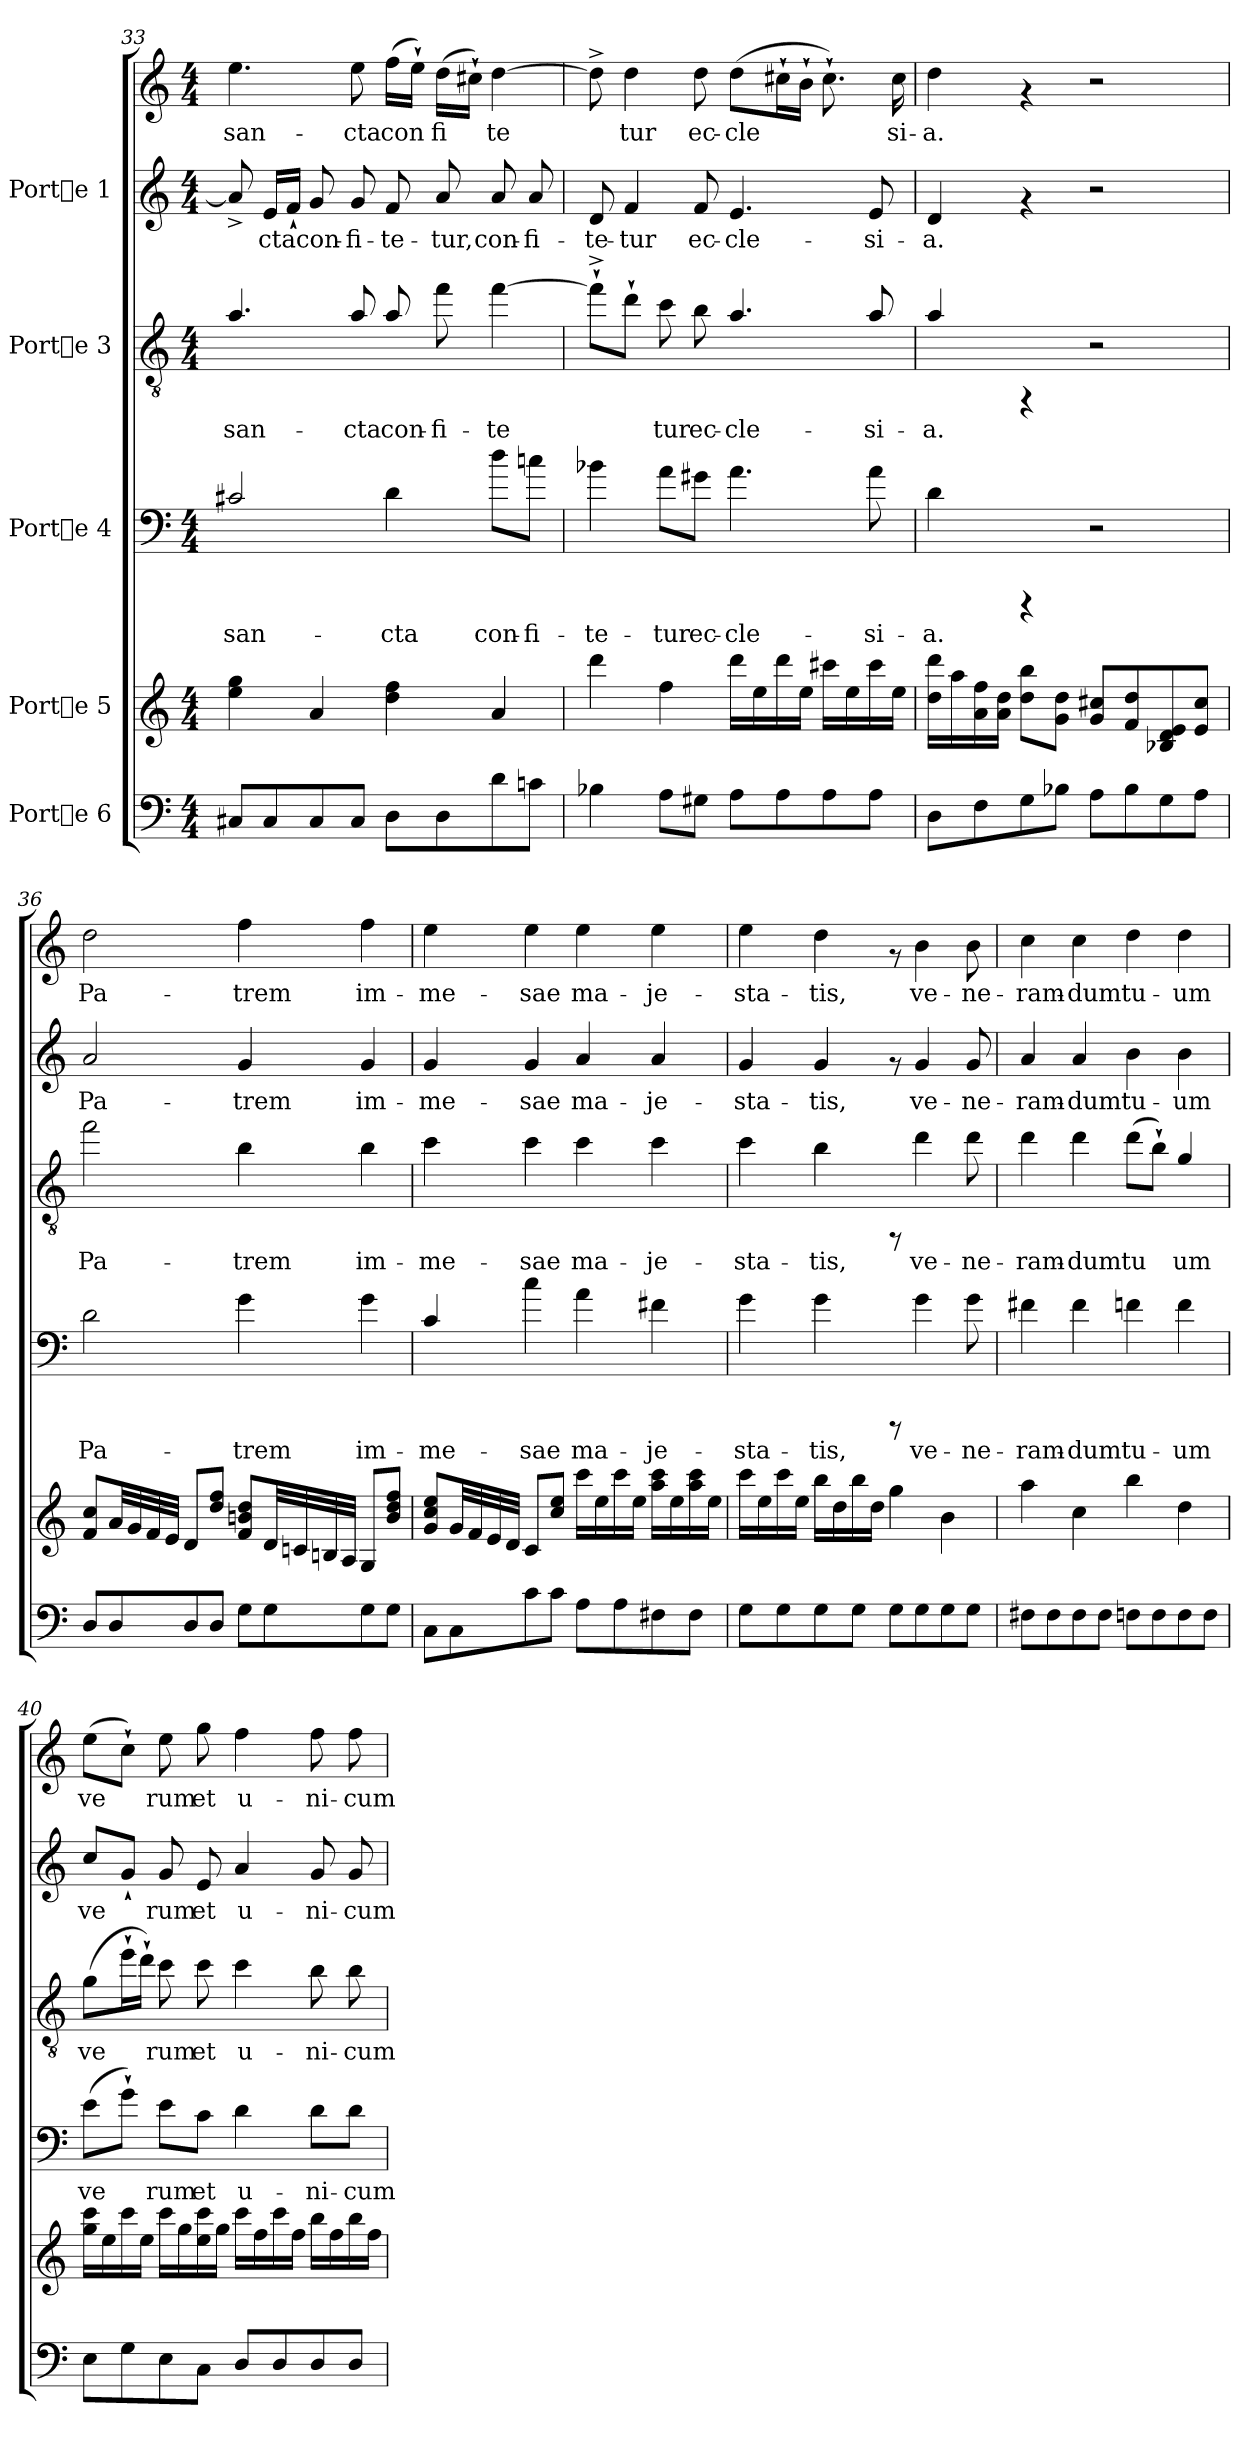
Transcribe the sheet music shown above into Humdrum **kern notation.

**kern	**kern	**kern	**text	**kern	**text	**kern	**text	**kern	**text
*part5	*part4	*part3	*part3	*part2	*part2	*part1	*part1	*part1	*part1
*staff6	*staff5	*staff4	*staff4	*staff3	*staff3	*staff2	*staff2	*staff1	*staff1
*I"Porte 6	*I"Porte 5	*I"Porte 4	*	*I"Porte 3	*	*I"Porte 1	*	*	*
!!LO:PB:g=z
*clefF4	*clefG2	*clefF4	*	*clefGv2	*	*clefG2	*	*clefG2	*
*	*	*ITrd7c12	*	*ITrd7c12	*	*	*	*	*
*M4/4	*M4/4	*M4/4	*	*M4/4	*	*M4/4	*	*M4/4	*
=33	=33	=33	=33	=33	=33	=33	=33	=33	=33
!	!	!	!LO:LY:b	!	!LO:LY:b	!	!LO:LY:b	!	!LO:LY:b
8C#X/L	4gg\ 4ee\	2C#X/	san-	4.A/	san-	8a^</]	-	4.ee\	-san-
!	!	!	!	!	!	!	!LO:LY:b	!	!
8C#/	.	.	.	.	.	16e/L	cta	.	.
!	!	!	!	!	!	!	!LO:LY:b	!	!
.	.	.	.	.	.	16f`</J	.	.	.
!	!	!	!	!	!	!	!LO:LY:b	!	!
8C#/	4a/	.	.	.	.	8g/	con-	.	.
!	!	!	!	!	!LO:LY:b	!	!LO:LY:b	!	!LO:LY:b
8C#/J	.	.	.	8A/	-cta	8g/	-fi-	8ee\	-cta
!	!	!	!LO:LY:b	!	!LO:LY:b	!	!LO:LY:b	!	!LO:LY:b
8D\L	4ff\ 4dd\	4D\	-cta	8A/	con-	8f/	-te-	(>16ff\L	con-
!	!	!	!	!	!	!	!	!	!LO:LY:b
.	.	.	.	.	.	.	.	16ee`>\J)	-
!	!	!	!	!	!LO:LY:b	!	!LO:LY:b	!	!LO:LY:b
8D\	.	.	.	8f\	-fi-	8a/	-tur,	(>16dd\L	fi-
!	!	!	!	!	!	!	!	!	!LO:LY:b
.	.	.	.	.	.	.	.	16cc#X`>\J)	-
!	!	!	!LO:LY:b	!	!LO:LY:b	!	!LO:LY:b	!	!LO:LY:b
8d\	4a/	8d\L	con-	[>4f\	-te-	8a/	con-	[>4dd\	te-
!	!	!	!LO:LY:b	!	!	!	!LO:LY:b	!	!
8cn\J	.	8cn\J	-fi-	.	.	8a/	-fi-	.	.
=34	=34	=34	=34	=34	=34	=34	=34	=34	=34
!	!	!	!LO:LY:b	!	!LO:LY:b	!	!LO:LY:b	!	!LO:LY:b
4B-X\	4ddd\	4B-X\	-te-	8f^>`>\L]	-	8d/	-te-	8dd^>\]	-
!	!	!	!	!	!LO:LY:b	!	!LO:LY:b	!	!LO:LY:b
.	.	.	.	8d`>\J	.	4f/	-tur	4dd\	tur
!	!	!	!LO:LY:b	!	!LO:LY:b	!	!	!	!
8A\L	4ff\	8A\L	-tur	8c\	tur	.	.	.	.
!	!	!	!LO:LY:b	!	!LO:LY:b	!	!LO:LY:b	!	!LO:LY:b
8G#X\J	.	8G#X\J	ec-	8B\	ec-	8f/	ec-	8dd\	ec-
!	!	!	!LO:LY:b	!	!LO:LY:b	!	!LO:LY:b	!	!LO:LY:b
8A\L	16ddd\L	4.A\	-cle-	4.A/	-cle-	4.e/	-cle-	(>8dd\L	-cle-
.	16ee\	.	.	.	.	.	.	.	.
!	!	!	!	!	!	!	!	!	!LO:LY:b
8A\	16ddd\	.	.	.	.	.	.	16cc#X`>\	-
!	!	!	!	!	!	!	!	!	!LO:LY:b
.	16ee\J	.	.	.	.	.	.	16b`>\J	.
!	!	!	!	!	!	!	!	!	!LO:LY:b
8A\	16ccc#X\L	.	.	.	.	.	.	8.cc#`>\)	.
.	16ee\	.	.	.	.	.	.	.	.
!	!	!	!LO:LY:b	!	!LO:LY:b	!	!LO:LY:b	!	!
8A\J	16ccc#\	8A\	-si-	8A/	-si-	8e/	-si-	.	.
!	!	!	!	!	!	!	!	!	!LO:LY:b
.	16ee\J	.	.	.	.	.	.	16cc#\	si-
=35	=35	=35	=35	=35	=35	=35	=35	=35	=35
!	!	!	!LO:LY:b	!	!LO:LY:b	!	!LO:LY:b	!	!LO:LY:b
8D\L	16ddd\ 16dd\L	4D\	-a.	4A/	-a.	4d/	a.	4dd\	-a.
.	16aa\	.	.	.	.	.	.	.	.
8F\	16ff\ 16a\	.	.	.	.	.	.	.	.
.	16dd\ 16a\J	.	.	.	.	.	.	.	.
8G\	8bb\ 8dd\L	4rCCC	.	4rFF	.	4rf	.	4rf	.
8B-X\J	8dd\ 8g\J	.	.	.	.	.	.	.	.
8A\L	8cc#X/ 8g/L	2r	.	2r	.	2r	.	2r	.
8B-\	8dd/ 8f/	.	.	.	.	.	.	.	.
8G\	8e/ 8d/ 8B-X/	.	.	.	.	.	.	.	.
8A\J	8cc#/ 8e/J	.	.	.	.	.	.	.	.
=36	=36	=36	=36	=36	=36	=36	=36	=36	=36
!	!	!	!LO:LY:b	!	!LO:LY:b	!	!LO:LY:b	!	!LO:LY:b
8D/L	8cc/ 8f/L	2D\	Pa-	2f\	Pa-	2a/	-Pa-	2dd\	Pa-
8D/	32a/	.	.	.	.	.	.	.	.
.	32g/	.	.	.	.	.	.	.	.
.	32f/	.	.	.	.	.	.	.	.
.	32e/J	.	.	.	.	.	.	.	.
8D/	8d/L	.	.	.	.	.	.	.	.
8D/J	8ff/ 8dd/J	.	.	.	.	.	.	.	.
!	!	!	!LO:LY:b	!	!LO:LY:b	!	!LO:LY:b	!	!LO:LY:b
8G\L	8dd/ 8bn/ 8f/L	4G\	-trem	4B\	-trem	4g/	-trem	4ff\	-trem
8G\	32d/	.	.	.	.	.	.	.	.
.	32cn/	.	.	.	.	.	.	.	.
.	32Bn/	.	.	.	.	.	.	.	.
.	32A/J	.	.	.	.	.	.	.	.
!	!	!	!LO:LY:b	!	!LO:LY:b	!	!LO:LY:b	!	!LO:LY:b
8G\	8G/L	4G\	im-	4B\	im-	4g/	im-	4ff\	im-
8G\J	8ff/ 8dd/ 8b/J	.	.	.	.	.	.	.	.
!!LO:LB:g=z
=37	=37	=37	=37	=37	=37	=37	=37	=37	=37
!	!	!	!LO:LY:b	!	!LO:LY:b	!	!LO:LY:b	!	!LO:LY:b
8C\L	8ee/ 8cc/ 8g/L	4C/	-me-	4c\	-me-	4g/	-me-	4ee\	-me-
8C\	32g/	.	.	.	.	.	.	.	.
.	32f/	.	.	.	.	.	.	.	.
.	32e/	.	.	.	.	.	.	.	.
.	32d/J	.	.	.	.	.	.	.	.
!	!	!	!LO:LY:b	!	!LO:LY:b	!	!LO:LY:b	!	!LO:LY:b
8c\	8c/L	4c\	-sae	4c\	-sae	4g/	-sae	4ee\	-sae
8c\J	8ee/ 8cc/J	.	.	.	.	.	.	.	.
!	!	!	!LO:LY:b	!	!LO:LY:b	!	!LO:LY:b	!	!LO:LY:b
8A\L	16ccc\L	4A\	ma-	4c\	ma-	4a/	ma-	4ee\	ma-
.	16ee\	.	.	.	.	.	.	.	.
8A\	16ccc\	.	.	.	.	.	.	.	.
.	16ee\J	.	.	.	.	.	.	.	.
!	!	!	!LO:LY:b	!	!LO:LY:b	!	!LO:LY:b	!	!LO:LY:b
8F#X\	16ccc\ 16aa\L	4F#X\	-je-	4c\	-je-	4a/	-je-	4ee\	-je-
.	16ee\	.	.	.	.	.	.	.	.
8F#\J	16ccc\ 16aa\	.	.	.	.	.	.	.	.
.	16ee\J	.	.	.	.	.	.	.	.
=38	=38	=38	=38	=38	=38	=38	=38	=38	=38
!	!	!	!LO:LY:b	!	!LO:LY:b	!	!LO:LY:b	!	!LO:LY:b
8G\L	16ccc\L	4G\	-sta-	4c\	-sta-	4g/	-sta-	4ee\	-sta-
.	16ee\	.	.	.	.	.	.	.	.
8G\	16ccc\	.	.	.	.	.	.	.	.
.	16ee\J	.	.	.	.	.	.	.	.
!	!	!	!LO:LY:b	!	!LO:LY:b	!	!LO:LY:b	!	!LO:LY:b
8G\	16bb\L	4G\	-tis,	4B\	-tis,	4g/	-tis,	4dd\	-tis,
.	16dd\	.	.	.	.	.	.	.	.
8G\J	16bb\	.	.	.	.	.	.	.	.
.	16dd\J	.	.	.	.	.	.	.	.
8G\L	4gg\	8rCCC	.	8rFF	.	8rf	.	8rf	.
!	!	!	!LO:LY:b	!	!LO:LY:b	!	!LO:LY:b	!	!LO:LY:b
8G\	.	4G\	ve-	4d\	ve-	4g/	ve-	4b\	ve-
8G\	4b\	.	.	.	.	.	.	.	.
!	!	!	!LO:LY:b	!	!LO:LY:b	!	!LO:LY:b	!	!LO:LY:b
8G\J	.	8G\	-ne-	8d\	-ne-	8g/	-ne-	8b\	-ne-
=39	=39	=39	=39	=39	=39	=39	=39	=39	=39
!	!	!	!LO:LY:b	!	!LO:LY:b	!	!LO:LY:b	!	!LO:LY:b
8F#X\L	4aa\	4F#X\	-ram-	4d\	-ram-	4a/	ram-	4cc\	-ram-
8F#\	.	.	.	.	.	.	.	.	.
!	!	!	!LO:LY:b	!	!LO:LY:b	!	!LO:LY:b	!	!LO:LY:b
8F#\	4cc\	4F#\	-dum	4d\	-dum	4a/	-dum	4cc\	-dum
8F#\J	.	.	.	.	.	.	.	.	.
!	!	!	!LO:LY:b	!	!LO:LY:b	!	!LO:LY:b	!	!LO:LY:b
8Fn\L	4bb\	4Fn\	tu-	(>8d\L	tu-	4b\	tu-	4dd\	tu-
!	!	!	!	!	!LO:LY:b	!	!	!	!
8F\	.	.	.	8B`>\J)	-	.	.	.	.
!	!	!	!LO:LY:b	!	!LO:LY:b	!	!LO:LY:b	!	!LO:LY:b
8F\	4dd\	4F\	-um	4G/	um	4b\	-um	4dd\	-um
8F\J	.	.	.	.	.	.	.	.	.
=40	=40	=40	=40	=40	=40	=40	=40	=40	=40
!	!	!	!LO:LY:b	!	!LO:LY:b	!	!LO:LY:b	!	!LO:LY:b
8E\L	16ccc\ 16gg\L	(>8E\L	ve-	(>8G\L	ve-	8cc/L	ve-	(>8ee\L	ve-
.	16ee\	.	.	.	.	.	.	.	.
!	!	!	!LO:LY:b	!	!LO:LY:b	!	!LO:LY:b	!	!LO:LY:b
8G\	16ccc\	8G`>\J)	-	16e`>\	-	8g`</J	-	8cc`>\J)	-
!	!	!	!	!	!LO:LY:b	!	!	!	!
.	16ee\J	.	.	16d`>\J)	.	.	.	.	.
!	!	!	!LO:LY:b	!	!LO:LY:b	!	!LO:LY:b	!	!LO:LY:b
8E\	16ccc\L	8E\L	rum	8c\	rum	8g/	rum	8ee\	rum
.	16gg\	.	.	.	.	.	.	.	.
!	!	!	!LO:LY:b	!	!LO:LY:b	!	!LO:LY:b	!	!LO:LY:b
8C\J	16ccc\ 16ee\	8C\J	et	8c\	et	8e/	et	8gg\	et
.	16gg\J	.	.	.	.	.	.	.	.
!	!	!	!LO:LY:b	!	!LO:LY:b	!	!LO:LY:b	!	!LO:LY:b
8D/L	16ccc\L	4D\	u-	4c\	u-	4a/	u-	4ff\	u-
.	16ff\	.	.	.	.	.	.	.	.
8D/	16ccc\	.	.	.	.	.	.	.	.
.	16ff\J	.	.	.	.	.	.	.	.
!	!	!	!LO:LY:b	!	!LO:LY:b	!	!LO:LY:b	!	!LO:LY:b
8D/	16bb\L	8D\L	-ni-	8B\	-ni-	8g/	-ni-	8ff\	-ni-
.	16ff\	.	.	.	.	.	.	.	.
!	!	!	!LO:LY:b	!	!LO:LY:b	!	!LO:LY:b	!	!LO:LY:b
8D/J	16bb\	8D\J	-cum	8B\	-cum	8g/	-cum	8ff\	-cum
.	16ff\J	.	.	.	.	.	.	.	.
=	=	=	=	=	=	=	=	=	=
*-	*-	*-	*-	*-	*-	*-	*-	*-	*-
